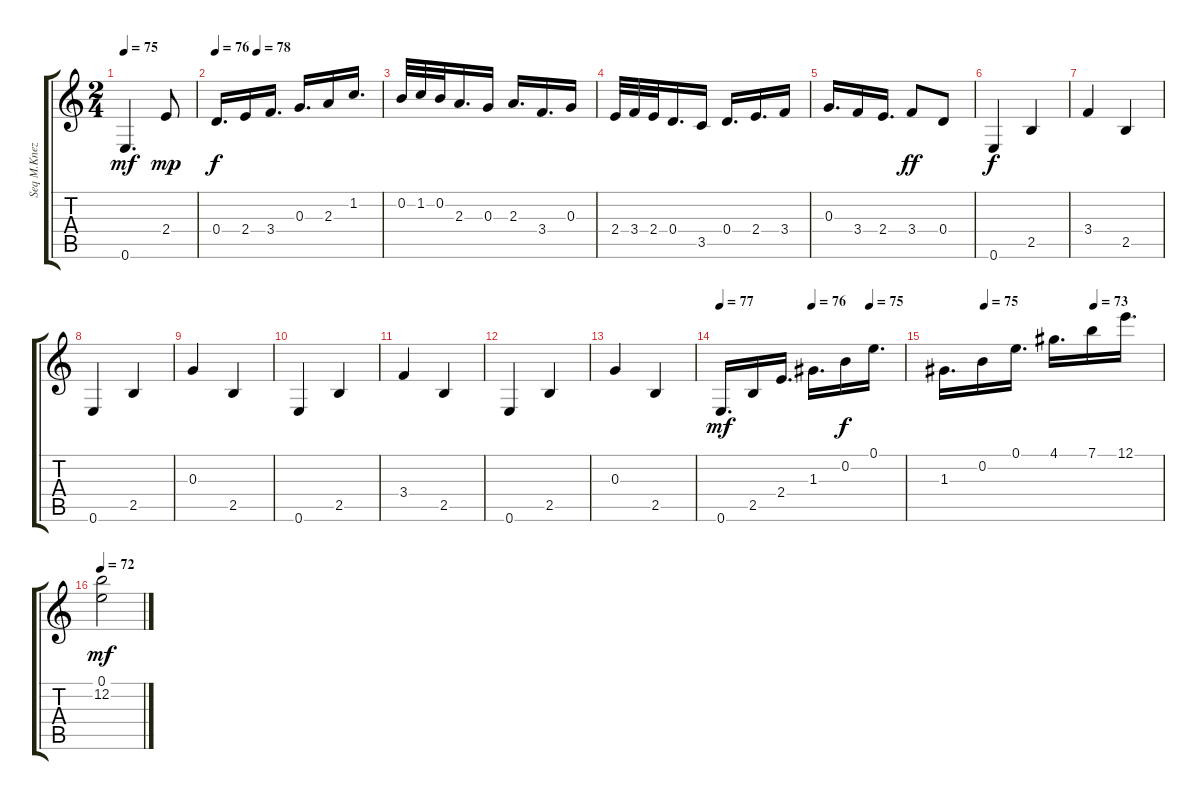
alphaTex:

\track ("Seq M.Knezevic" "Seq M.Knez") {instrument acousticguitarnylon}
\staff {score tabs}
\tuning (E4 B3 G3 D3 A2 E2) {hide}
\ts (2 4)
\tempo 75
\clef g2
\ks c
0.6.4{d dy mf} 2.4.8{dy mp} |
\tempo 76
\tempo (78 0.25)
0.4.16{d dy f} 2.4.16 3.4.16{d} 0.3.16{d} 2.3.16 1.2.16{d} |
0.2.32 1.2.32 0.2.32 2.3.16{d} 0.3.16 2.3.16{d} 3.4.16{d} 0.3.16 |
2.4.32 3.4.32 2.4.32 0.4.16{d} 3.5.16 0.4.16{d} 2.4.16{d} 3.4.16 |
0.3.16{d} 3.4.16 2.4.16{d} 3.4.8{dy ff} 0.4.8 |
0.6.4{dy f} 2.5.4 |
3.4.4 2.5.4 |
0.6.4 2.5.4 |
0.3.4 2.5.4 |
0.6.4 2.5.4 |
3.4.4 2.5.4 |
0.6.4 2.5.4 |
0.3.4 2.5.4 |
\tempo 77
\tempo (76 0.5)
\tempo (75 0.8125)
0.6.16{d dy mf} 2.5.16 2.4.16{d} 1.3.16{d} 0.2.16{dy f} 0.1.16{d} |
\tempo (75 0.1875)
\tempo (73 0.6875)
1.3.16{d} 0.2.16 0.1.16{d} 4.1.16{d} 7.1.16 12.1.16{d} |
\tempo 72
(0.1 12.2).2{dy mf}
